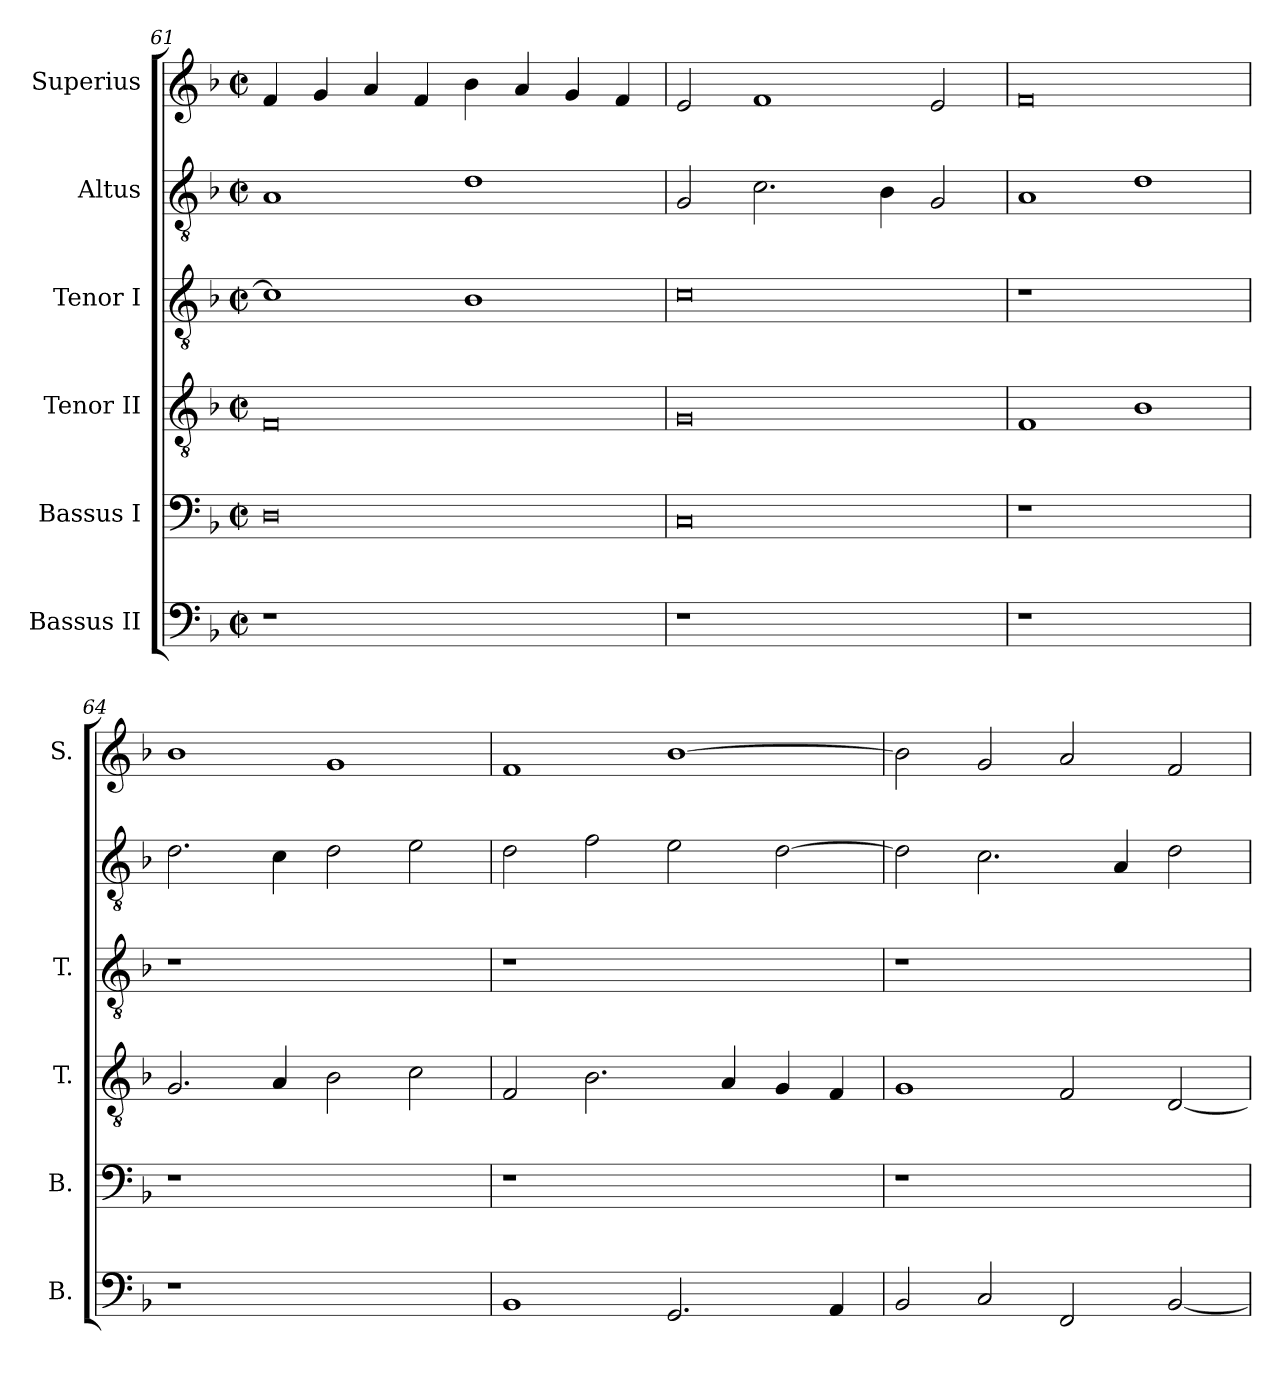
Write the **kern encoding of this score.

**kern	**kern	**kern	**kern	**kern	**kern
*part6	*part5	*part4	*part3	*part2	*part1
*staff6	*staff5	*staff4	*staff3	*staff2	*staff1
*I"Bassus II	*I"Bassus I	*I"Tenor II	*I"Tenor I	*I"Altus	*I"Superius
*I'B.	*I'B.	*I'T.	*I'T.	*	*I'S.
!!LO:LB:g=z
*clefF4	*clefF4	*clefGv2	*clefGv2	*clefGv2	*clefG2
*	*	*ITrd7c12	*ITrd7c12	*ITrd7c12	*
*k[b-]	*k[b-]	*k[b-]	*k[b-]	*k[b-]	*k[b-]
*F:	*F:	*F:	*F:	*F:	*F:
*M2/2	*M2/2	*M2/2	*M2/2	*M2/2	*M2/2
*met(c|)	*met(c|)	*met(c|)	*met(c|)	*met(c|)	*met(c|)
=61	=61	=61	=61	=61	=61
!LO:N:vis=1	!	!	!	!	!
1r	0Di	0FFi	1Ci]	1AAi	4fi/
.	.	.	.	.	4gi/
.	.	.	.	.	4ai/
.	.	.	.	.	4fi/
1ryy	.	.	1BB-i	1Di	4b-i\
.	.	.	.	.	4ai/
.	.	.	.	.	4gi/
.	.	.	.	.	4fi/
=62	=62	=62	=62	=62	=62
!LO:N:vis=1	!	!	!	!	!
1r	0Ci	0GGi	0Ci	2GGi/	2ei/
.	.	.	.	2.Ci\	1fi
1ryy	.	.	.	.	.
.	.	.	.	4BB-i\	.
.	.	.	.	2GGi/	2ei/
=63	=63	=63	=63	=63	=63
!LO:N:vis=1	!LO:N:vis=1	!	!LO:N:vis=1	!	!
1r	1r	1FFi	1r	1AAi	0fi
1ryy	1ryy	1BB-i	1ryy	1Di	.
=64	=64	=64	=64	=64	=64
!LO:N:vis=1	!LO:N:vis=1	!	!LO:N:vis=1	!	!
1r	1r	2.GGi/	1r	2.Di\	1b-i
.	.	4AAi/	.	4Ci\	.
1ryy	1ryy	2BB-i\	1ryy	2Di\	1gi
.	.	2Ci\	.	2Ei\	.
=65	=65	=65	=65	=65	=65
!	!LO:N:vis=1	!	!LO:N:vis=1	!	!
1BB-i	1r	2FFi/	1r	2Di\	1fi
.	.	2.BB-i\	.	2Fi\	.
2.GGi/	1ryy	.	1ryy	2Ei\	[>1b-i
.	.	4AAi/	.	.	.
.	.	4GGi/	.	[>2Di\	.
4AAi/	.	4FFi/	.	.	.
!!LO:PB:g=z
=66	=66	=66	=66	=66	=66
!	!LO:N:vis=1	!	!LO:N:vis=1	!	!
2BB-i/	1r	1GGi	1r	2Di\]	2b-i\]
2Ci/	.	.	.	2.Ci\	2gi/
2FFi/	1ryy	2FFi/	1ryy	.	2ai/
.	.	.	.	4AAi/	.
[<2BB-i/	.	[<2DDi/	.	2Di\	2fi/
=	=	=	=	=	=
*-	*-	*-	*-	*-	*-
